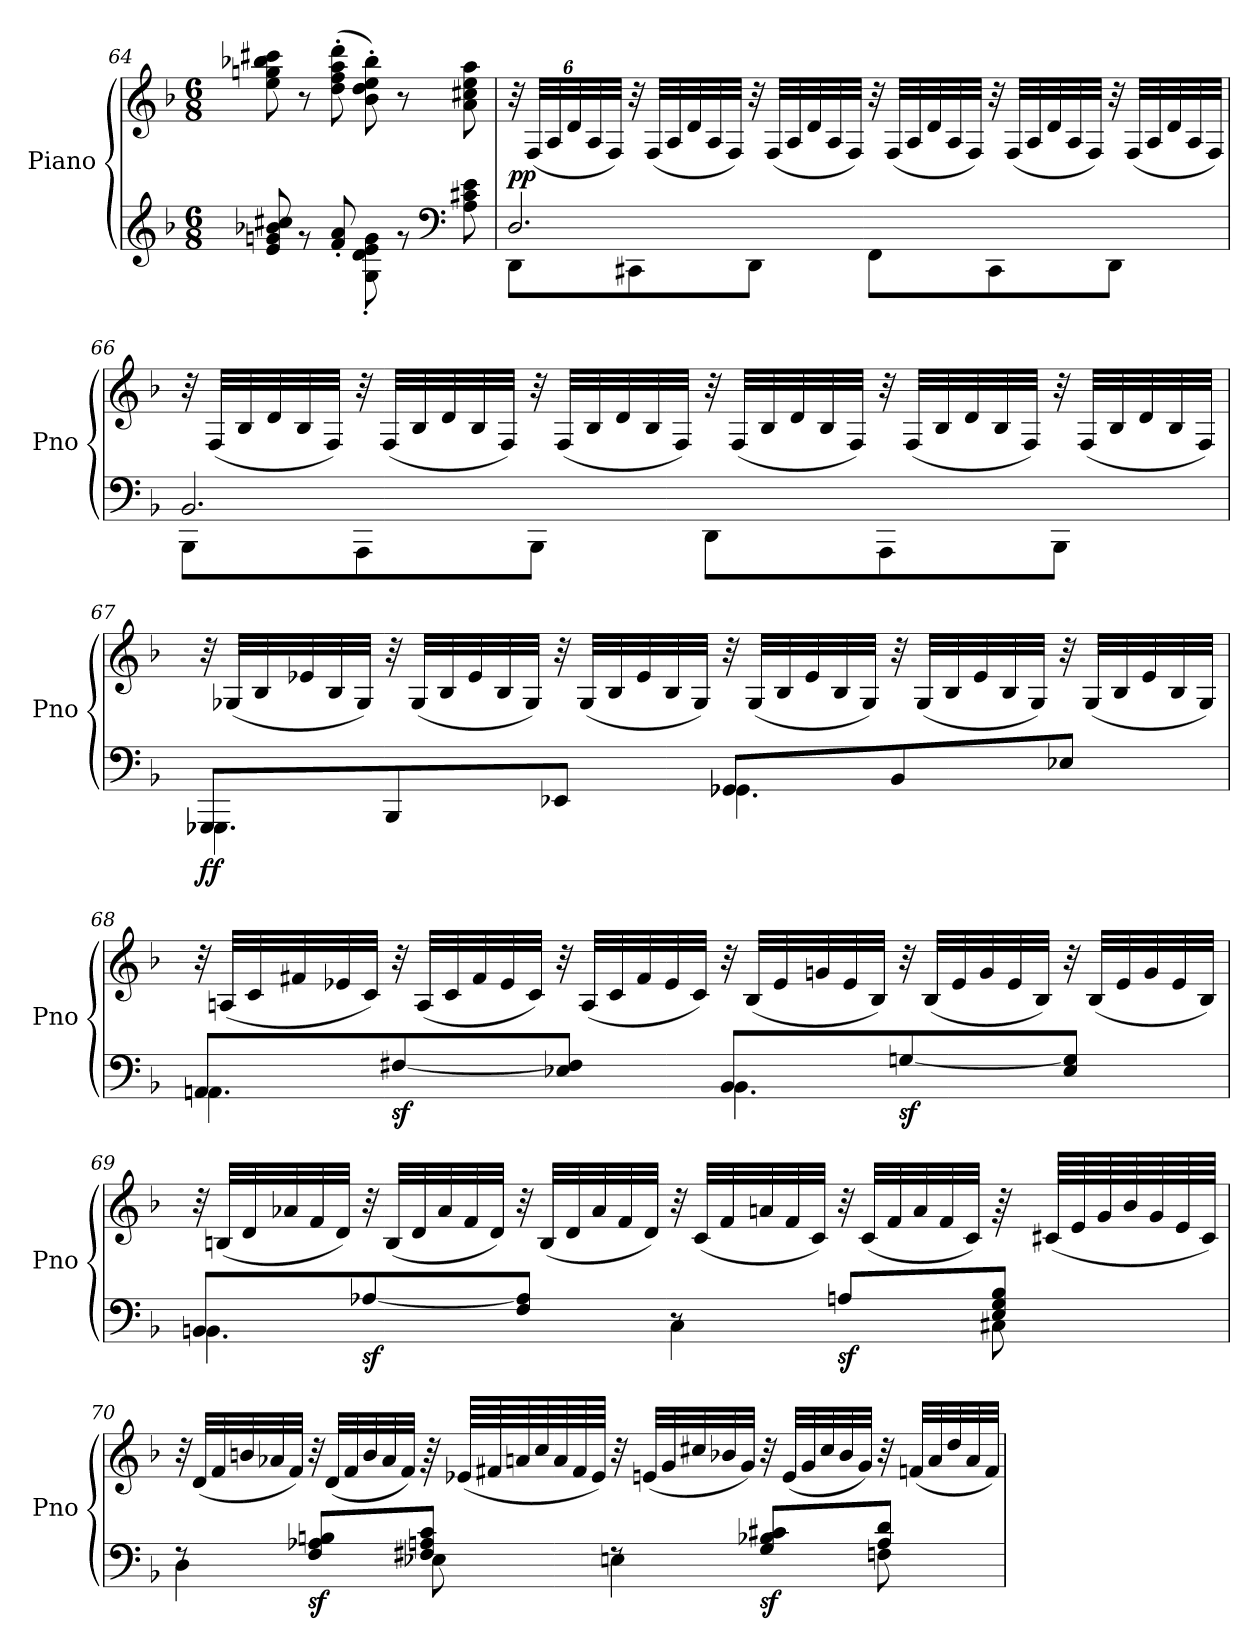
**kern	**kern	**dynam
*part1	*part1	*part1
*staff2	*staff1	*staff1/2
*I"Piano	*	*
*I'Pno	*	*
*clefG2	*clefG2	*
*k[b-]	*k[b-]	*
*M6/8	*M6/8	*
=64	=64	=64
*^	*	*
2.ryy	8e/ 8gn/ 8b-X/ 8cc#X/	8ee\ 8ggn\ 8bb-X\ 8ccc#X\	.
.	8r	8r	.
.	8f/' 8a/'	(8dd\' 8ff\' 8aa\' 8ddd\'	.
.	8G\' 8d\' 8e\' 8g\'	8b-\' 8dd\' 8ee\' 8bb-\')	.
.	8r	8r	.
*clefF4	*	*	*
.	8A\ 8c#X\ 8e\	8a\ 8cc#X\ 8ee\ 8aa\	.
!!LO:LB:g=z
=65	=65	=65	=65
*	*^	*	*
*	*	*	*Xbrackettup	*
!	!	!	!	!LO:DY:b
2.ryy	2.D/	8DD\L	48r	pp
.	.	.	(48F/LLL	.
.	.	.	48A/	.
.	.	.	48d/	.
.	.	.	48A/	.
.	.	.	48F/JJJ)	.
*	*	*	*Xtuplet	*
.	.	8CC#X\	48r	.
.	.	.	(48F/LLL	.
.	.	.	48A/	.
.	.	.	48d/	.
.	.	.	48A/	.
.	.	.	48F/JJJ)	.
.	.	8DD\J	48r	.
.	.	.	(48F/LLL	.
.	.	.	48A/	.
.	.	.	48d/	.
.	.	.	48A/	.
.	.	.	48F/JJJ)	.
.	.	8FF\L	48r	.
.	.	.	(48F/LLL	.
.	.	.	48A/	.
.	.	.	48d/	.
.	.	.	48A/	.
.	.	.	48F/JJJ)	.
.	.	8CC#\	48r	.
.	.	.	(48F/LLL	.
.	.	.	48A/	.
.	.	.	48d/	.
.	.	.	48A/	.
.	.	.	48F/JJJ)	.
.	.	8DD\J	48r	.
.	.	.	(48F/LLL	.
.	.	.	48A/	.
.	.	.	48d/	.
.	.	.	48A/	.
.	.	.	48F/JJJ)	.
!!LO:LB:g=z
=66	=66	=66	=66	=66
!	!	!	!	!LO:DY:b
2.ryy	2.BB-/	8BBB-\L	48r	other-dynamics
.	.	.	(48F/LLL	.
.	.	.	48B-/	.
.	.	.	48d/	.
.	.	.	48B-/	.
.	.	.	48F/JJJ)	.
.	.	8AAA\	48r	.
.	.	.	(48F/LLL	.
.	.	.	48B-/	.
.	.	.	48d/	.
.	.	.	48B-/	.
.	.	.	48F/JJJ)	.
.	.	8BBB-\J	48r	.
.	.	.	(48F/LLL	.
.	.	.	48B-/	.
.	.	.	48d/	.
.	.	.	48B-/	.
.	.	.	48F/JJJ)	.
.	.	8DD\L	48r	.
.	.	.	(48F/LLL	.
.	.	.	48B-/	.
.	.	.	48d/	.
.	.	.	48B-/	.
.	.	.	48F/JJJ)	.
.	.	8AAA\	48r	.
.	.	.	(48F/LLL	.
.	.	.	48B-/	.
.	.	.	48d/	.
.	.	.	48B-/	.
.	.	.	48F/JJJ)	.
.	.	8BBB-\J	48r	.
.	.	.	(48F/LLL	.
.	.	.	48B-/	.
.	.	.	48d/	.
.	.	.	48B-/	.
.	.	.	48F/JJJ)	.
!!LO:LB:g=z
=67	=67	=67	=67	=67
!	!	!	!	!LO:DY:b=2
!	!	!	!	!LO:DY:n=1:b
2.ryy	8GGG-X/L	4.GGG-\	48r	f f
.	.	.	(48G-X/LLL	.
.	.	.	48B-/	.
.	.	.	48e-X/	.
.	.	.	48B-/	.
.	.	.	48G-/JJJ)	.
.	8BBB-/	.	48r	.
.	.	.	(48G-/LLL	.
.	.	.	48B-/	.
.	.	.	48e-/	.
.	.	.	48B-/	.
.	.	.	48G-/JJJ)	.
.	8EE-X/J	.	48r	.
.	.	.	(48G-/LLL	.
.	.	.	48B-/	.
.	.	.	48e-/	.
.	.	.	48B-/	.
.	.	.	48G-/JJJ)	.
.	8GG-X/L	4.GG-\	48r	.
.	.	.	(48G-/LLL	.
.	.	.	48B-/	.
.	.	.	48e-/	.
.	.	.	48B-/	.
.	.	.	48G-/JJJ)	.
.	8BB-/	.	48r	.
.	.	.	(48G-/LLL	.
.	.	.	48B-/	.
.	.	.	48e-/	.
.	.	.	48B-/	.
.	.	.	48G-/JJJ)	.
.	8E-X/J	.	48r	.
.	.	.	(48G-/LLL	.
.	.	.	48B-/	.
.	.	.	48e-/	.
.	.	.	48B-/	.
.	.	.	48G-/JJJ)	.
!!LO:PB:g=z
=68	=68	=68	=68	=68
2.ryy	8AAn/L	4.AAn\	48r	.
.	.	.	(48An/LLL	.
.	.	.	48c/	.
.	.	.	48f#X/	.
.	.	.	48e-X/	.
.	.	.	48c/JJJ)	.
!	!	!	!	!LO:DY:b=2
.	[8F#X/	.	48r	sf
.	.	.	(48A/LLL	.
.	.	.	48c/	.
.	.	.	48f#/	.
.	.	.	48e-/	.
.	.	.	48c/JJJ)	.
.	8E-X/ 8F#/]J	.	48r	.
.	.	.	(48A/LLL	.
.	.	.	48c/	.
.	.	.	48f#/	.
.	.	.	48e-/	.
.	.	.	48c/JJJ)	.
.	8BB-/L	4.BB-\	48r	.
.	.	.	(48B-/LLL	.
.	.	.	48e-/	.
.	.	.	48gn/	.
.	.	.	48e-/	.
.	.	.	48B-/JJJ)	.
!	!	!	!	!LO:DY:b=2
.	[8Gn/	.	48r	sf
.	.	.	(48B-/LLL	.
.	.	.	48e-/	.
.	.	.	48g/	.
.	.	.	48e-/	.
.	.	.	48B-/JJJ)	.
.	8E-/ 8G/]J	.	48r	.
.	.	.	(48B-/LLL	.
.	.	.	48e-/	.
.	.	.	48g/	.
.	.	.	48e-/	.
.	.	.	48B-/JJJ)	.
!!LO:LB:g=z
=69	=69	=69	=69	=69
2.ryy	8BBn/L	4.BB\	48r	.
.	.	.	(48Bn/LLL	.
.	.	.	48d/	.
.	.	.	48a-X/	.
.	.	.	48f/	.
.	.	.	48d/JJJ)	.
!	!	!	!	!LO:DY:b=2
.	[8A-X/	.	48r	sf
.	.	.	(48B/LLL	.
.	.	.	48d/	.
.	.	.	48a-/	.
.	.	.	48f/	.
.	.	.	48d/JJJ)	.
.	8F/ 8A-/]J	.	48r	.
.	.	.	(48B/LLL	.
.	.	.	48d/	.
.	.	.	48a-/	.
.	.	.	48f/	.
.	.	.	48d/JJJ)	.
.	8r	4C\	48r	.
.	.	.	(48c/LLL	.
.	.	.	48f/	.
.	.	.	48an/	.
.	.	.	48f/	.
.	.	.	48c/JJJ)	.
!	!	!	!	!LO:DY:b=2
.	8An/L	.	48r	sf
.	.	.	(48c/LLL	.
.	.	.	48f/	.
.	.	.	48a/	.
.	.	.	48f/	.
.	.	.	48c/JJJ)	.
.	8E/ 8G/ 8B-/J	8C#X\	64r	.
.	.	.	(64c#X/LLLL	.
.	.	.	64e/	.
.	.	.	64g/	.
.	.	.	64b-/	.
.	.	.	64g/	.
.	.	.	64e/	.
.	.	.	64c#/JJJJ)	.
!!LO:LB:g=z
=70	=70	=70	=70	=70
2.ryy	8rF	4D\	48r	.
.	.	.	(48d/LLL	.
.	.	.	48f/	.
.	.	.	48bn/	.
.	.	.	48a-X/	.
.	.	.	48f/JJJ)	.
!	!	!	!	!LO:DY:b=2
.	8F/ 8A-X/ 8Bn/L	.	48r	sf
.	.	.	(48d/LLL	.
.	.	.	48f/	.
.	.	.	48b/	.
.	.	.	48a-/	.
.	.	.	48f/JJJ)	.
.	8F#X/ 8An/ 8c/J	8E-X\	64r	.
.	.	.	(64e-X/LLLL	.
.	.	.	64f#X/	.
.	.	.	64an/	.
.	.	.	64cc/	.
.	.	.	64a/	.
.	.	.	64f#/	.
.	.	.	64e-/JJJJ)	.
.	8rF	4En\	48r	.
.	.	.	(48en/LLL	.
.	.	.	48g/	.
.	.	.	48cc#X/	.
.	.	.	48b-X/	.
.	.	.	48g/JJJ)	.
!	!	!	!	!LO:DY:b=2
.	8G/ 8B-X/ 8c#X/L	.	48r	sf
.	.	.	(48e/LLL	.
.	.	.	48g/	.
.	.	.	48cc#/	.
.	.	.	48b-/	.
.	.	.	48g/JJJ)	.
.	8A/ 8d/J	8Fn\	48r	.
.	.	.	(48fn/LLL	.
.	.	.	48a/	.
.	.	.	48dd/	.
.	.	.	48a/	.
.	.	.	48f/JJJ)	.
*v	*v	*v	*	*
=	=	=
*-	*-	*-
